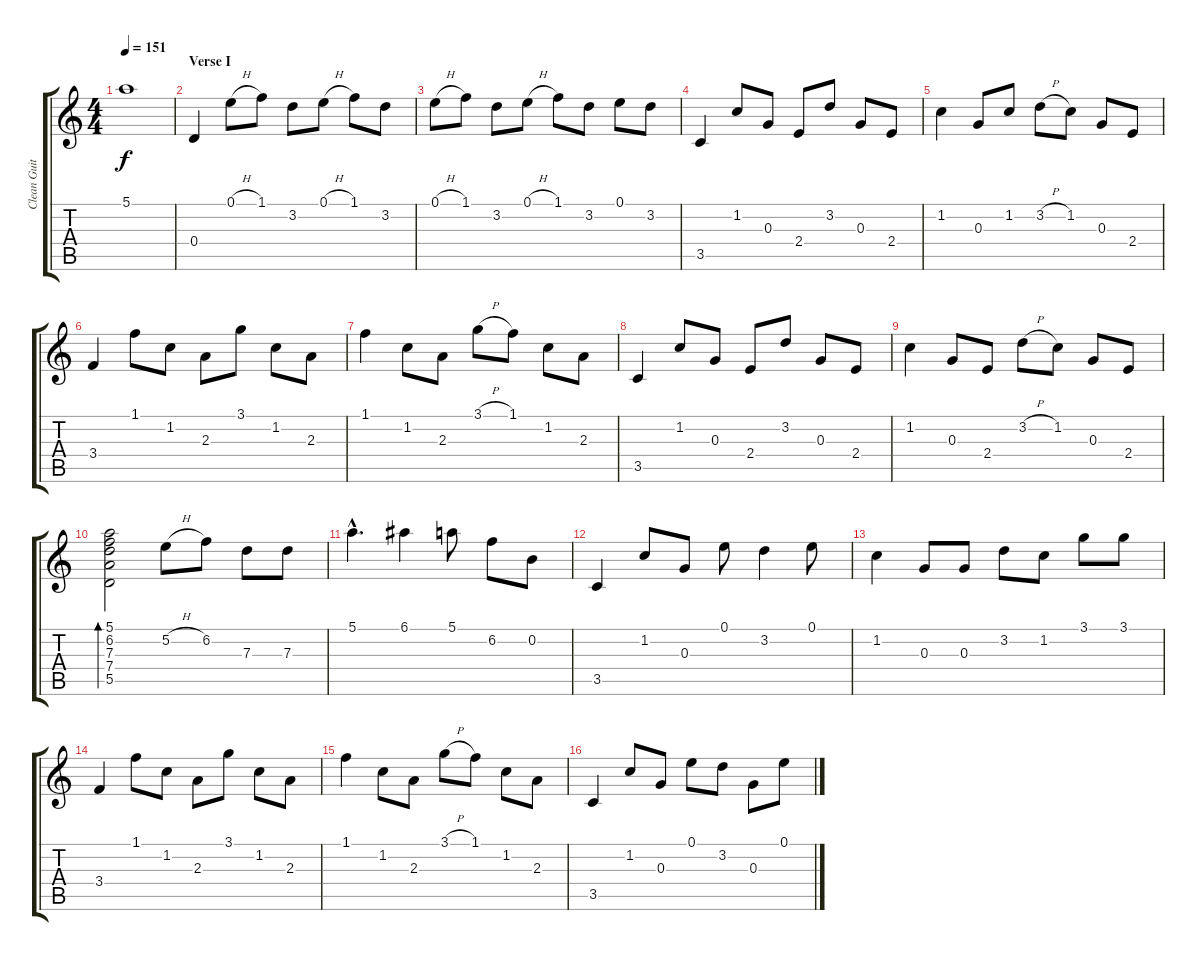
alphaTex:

\track ("Clean Guitar" "Clean Guit") {instrument electricguitarclean}
\staff {score tabs}
\tuning (E4 B3 G3 D3 A2 E2) {hide}
\ts (4 4)
\tempo 151
\clef g2
\ks c
5.1.1{dy f} |
\section ("" "Verse I")
0.4.4 0.1{h}.8 1.1.8 3.2.8 0.1{h}.8 1.1.8 3.2.8 |
0.1{h}.8 1.1.8 3.2.8 0.1{h}.8 1.1.8 3.2.8 0.1.8 3.2.8 |
3.5.4 1.2.8 0.3.8 2.4.8 3.2.8 0.3.8 2.4.8 |
1.2.4 0.3.8 1.2.8 3.2{h}.8 1.2.8 0.3.8 2.4.8 |
3.4.4 1.1.8 1.2.8 2.3.8 3.1.8 1.2.8 2.3.8 |
1.1.4 1.2.8 2.3.8 3.1{h}.8 1.1.8 1.2.8 2.3.8 |
3.5.4 1.2.8 0.3.8 2.4.8 3.2.8 0.3.8 2.4.8 |
1.2.4 0.3.8 2.4.8 3.2{h}.8 1.2.8 0.3.8 2.4.8 |
(5.1 6.2 7.3 7.4 5.5).2{bd 60} 5.2{h}.8 6.2.8 7.3.8 7.3.8 |
5.1{hac}.4{d} 6.1.4 5.1.8 6.2.8 0.2.8 |
3.5.4 1.2.8 0.3.8 0.1.8 3.2.4 0.1.8 |
1.2.4 0.3.8 0.3.8 3.2.8 1.2.8 3.1.8 3.1.8 |
3.4.4 1.1.8 1.2.8 2.3.8 3.1.8 1.2.8 2.3.8 |
1.1.4 1.2.8 2.3.8 3.1{h}.8 1.1.8 1.2.8 2.3.8 |
3.5.4 1.2.8 0.3.8 0.1.8 3.2.8 0.3.8 0.1.8
